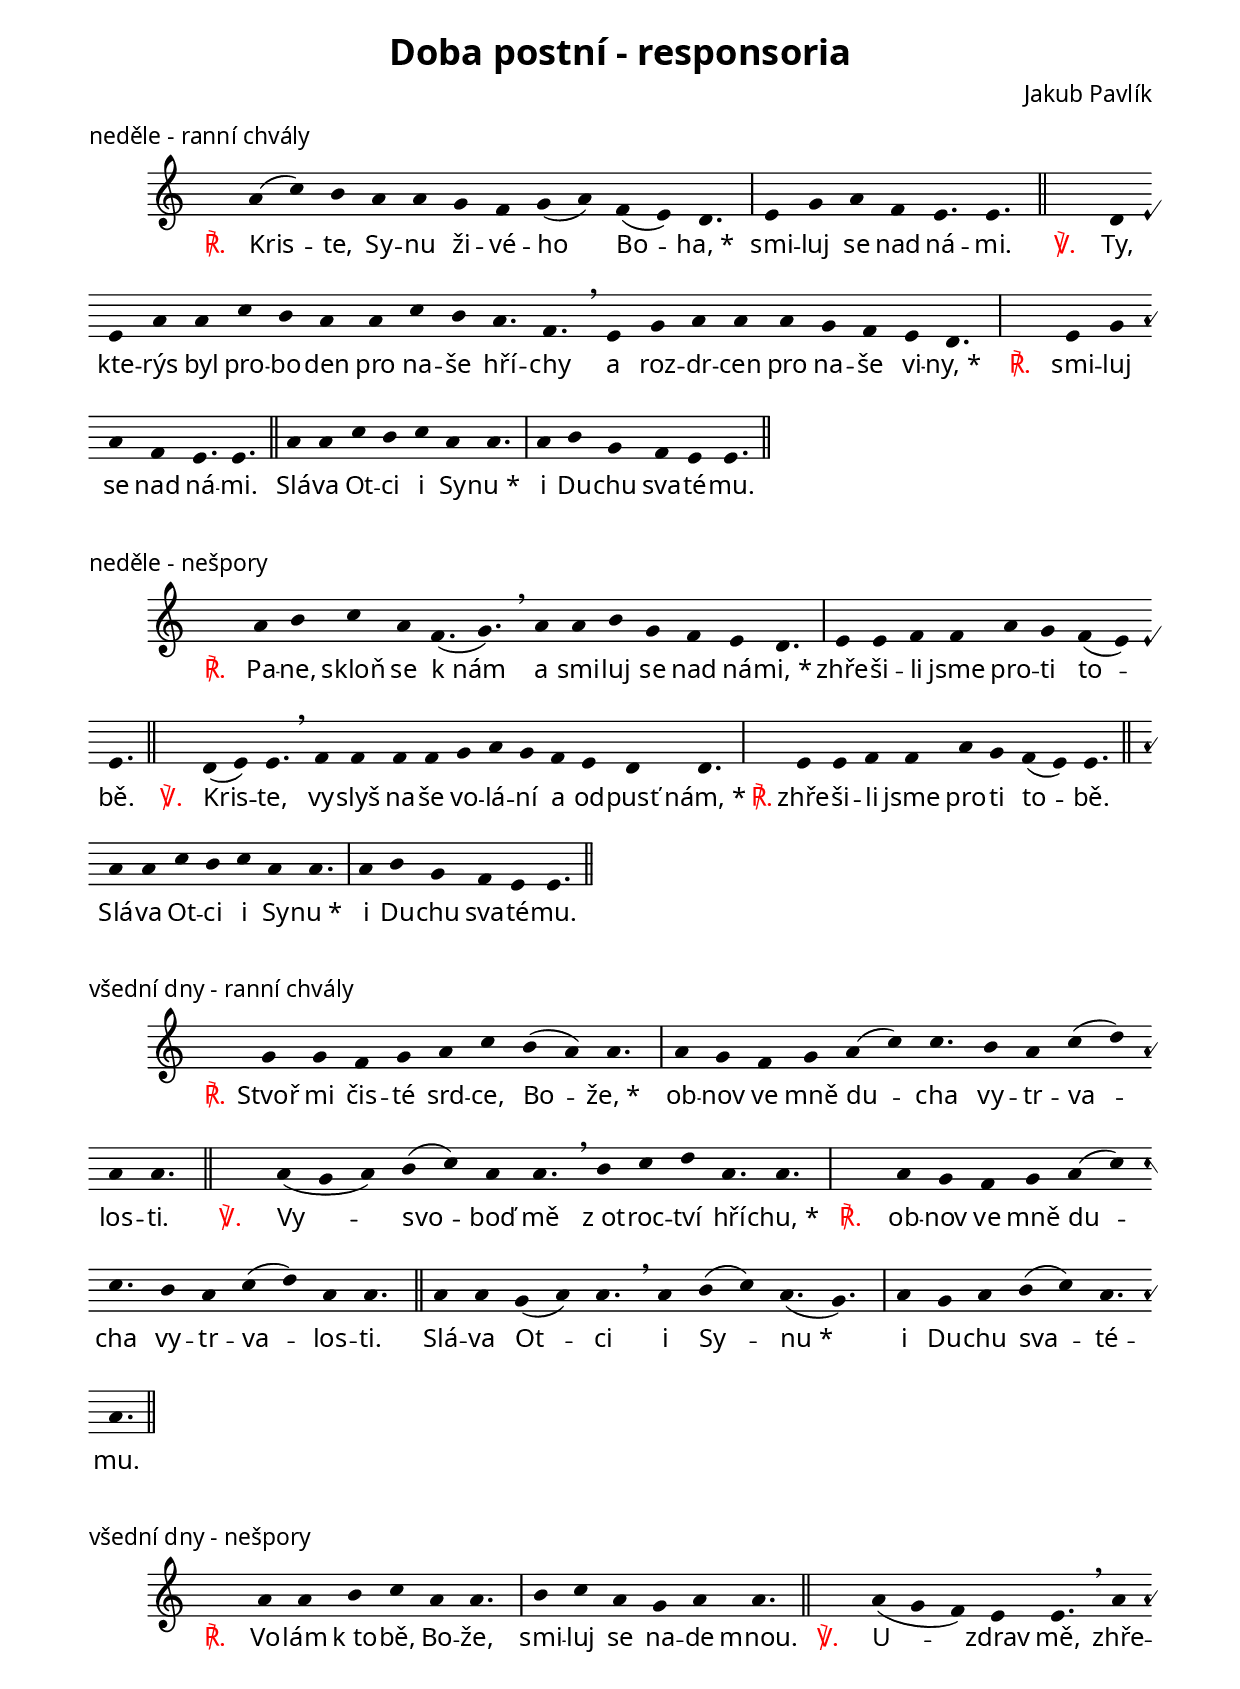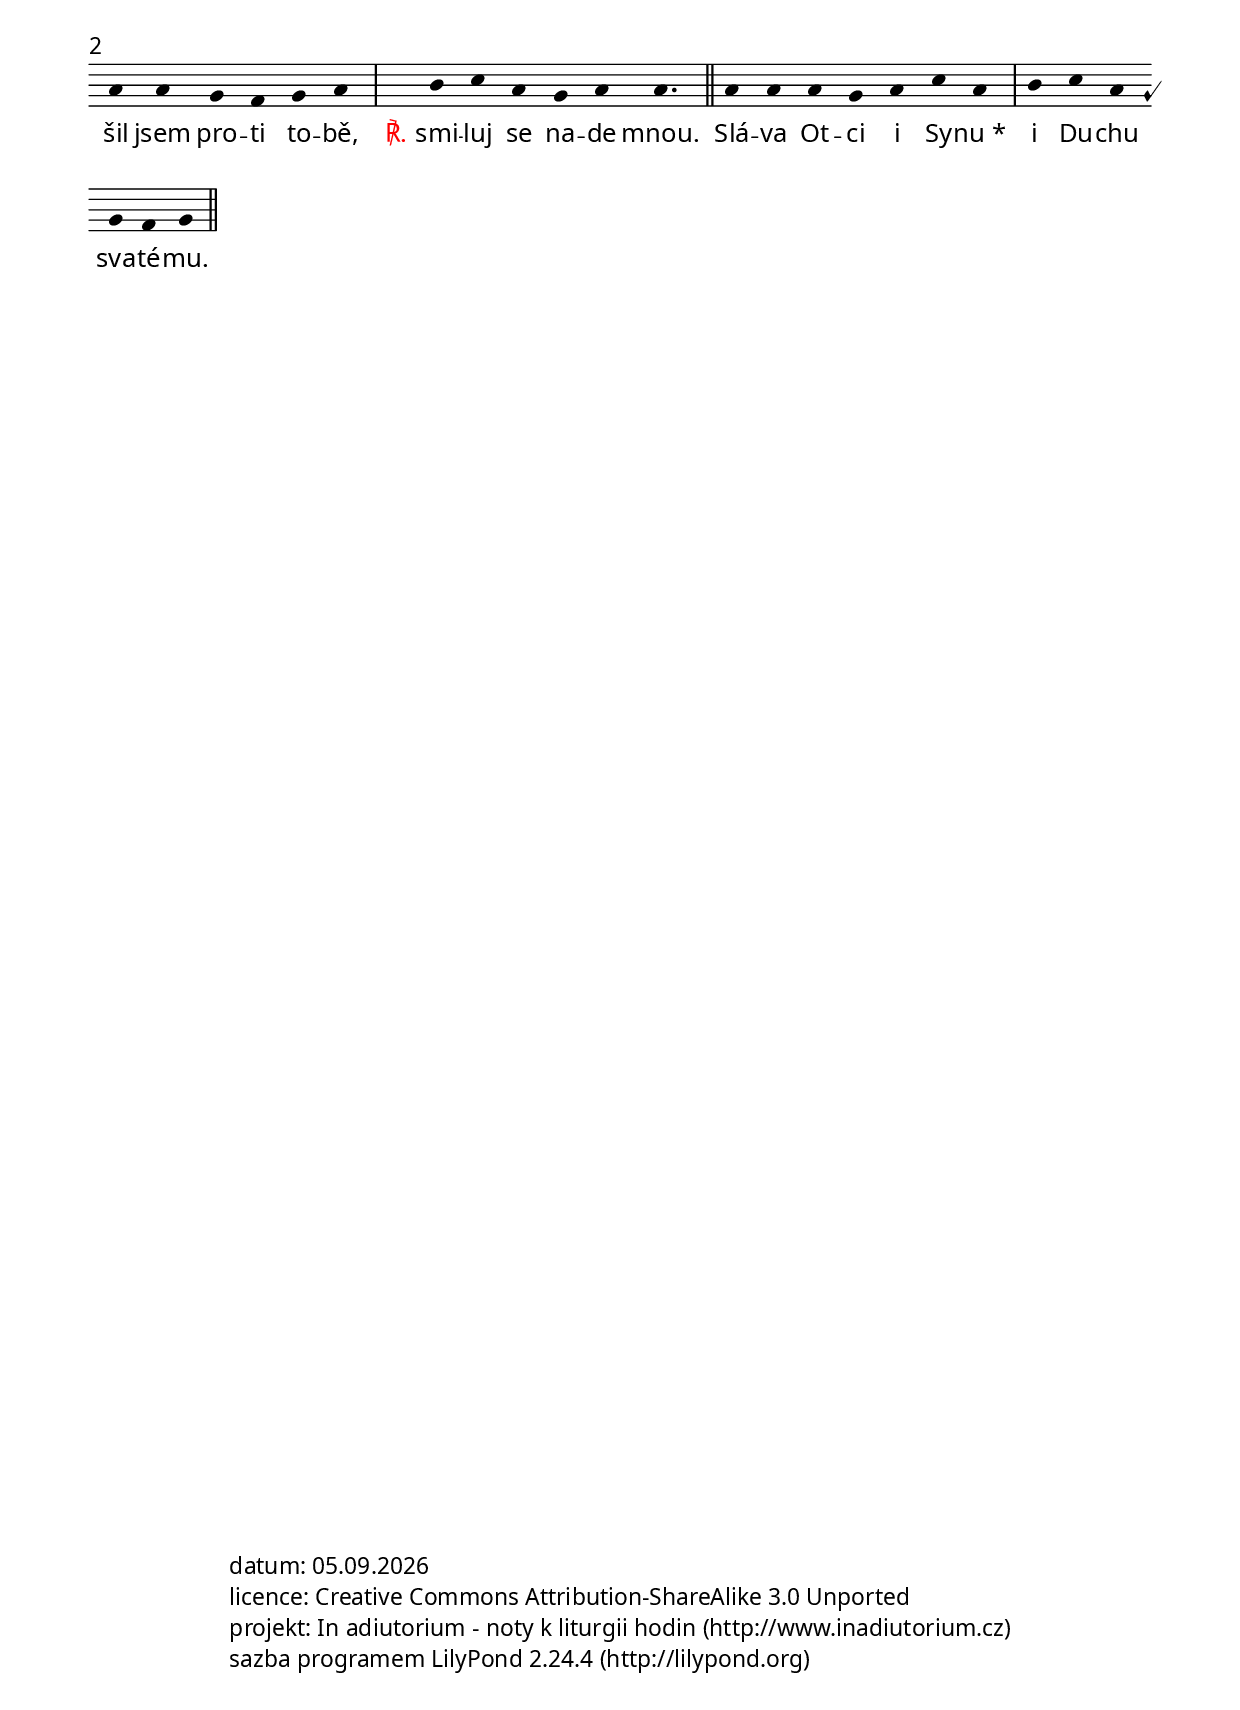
\version "2.12.3"

\header {
  title = "Doba postní - responsoria"
  composer = "Jakub Pavlík"
}

\include "spolecne.ly"

% mrtvou notu davam tam, kde je v textu znacka responsoria, verse 
% nebo hvezdicka
mrtvaNota = { \hideNotes a \unHideNotes }

\score {
  \relative c'' {
    \choralniRezim
    
    \neviditelna a
    a4( c) b a a g f g( a) f( e) d4. \bar "|"
    e4 g a f e4. e \bar "||" % \break
    
    \neviditelna d
    d4 e a a c b a a c b a4. f \breathe e4 g a a a g f e d4. \bar "|"
    \neviditelna e
    e4 g a f e4. e \bar "||" % \break
    
    a4 a c b c a a4. \bar "|"
    a4 b g f e e4. \bar "||"
  }
  \addlyrics {
    \Response Kris -- te, Sy -- nu ži -- vé -- ho Bo -- ha,_*
    smi -- luj se nad ná -- mi.

    \Verse Ty, kte -- rýs byl pro -- bo -- den pro na -- še hří -- chy a roz -- dr -- cen pro na -- še vi -- ny,_*
    \Response smi -- luj se nad ná -- mi.

    Slá -- va Ot -- ci i Sy -- nu_* i Du -- chu sva -- té -- mu.
  }
  \header {
    piece = "neděle - ranní chvály"
  }
}

\score {
  \relative c'' {
    \choralniRezim
    
    \neviditelna a
    a4 b c a f4.( g) \breathe a4 a b g f e d4. \bar "|"
    e4 e f f a g f( e) e4. \bar "||"
    
    \neviditelna d
    d4( e) e4. \breathe f4 f f f g a g f e d d4. \bar "|"
    \neviditelna e
    e4 e f f a g f( e) e4. \bar "||" \break
    
    a4 a c b c a a4. \bar "|"
    a4 b g f e e4. \bar "||"
  }
  \addlyrics {
    \Response Pa -- ne, skloň se k_nám a smi -- luj se nad ná -- mi,_*
    zhře -- ši -- li jsme pro -- ti to -- bě.

    \Verse Kris -- te, vy -- slyš na -- še vo -- lá -- ní a od -- pusť nám,_*
    \Response zhře -- ši -- li jsme pro -- ti to -- bě.
    
    Slá -- va Ot -- ci i Sy -- nu_* i Du -- chu sva -- té -- mu.
  }
  \header {
    piece = "neděle - nešpory"
  }
}

\score {
  \relative c'' {
    \choralniRezim
    
    \neviditelna g
    g4 g f g a c b( a) a4. \bar "|"
    a4 g f g a( c) c4. b4 a c( d) a a4. \bar "||" % \break
    
    \neviditelna  a
    a4( g a) b( c) a a4. \breathe b4 c d a4. a \bar "|"
    \neviditelna a
    a4 g f g a( c) c4. b4 a c( d) a a4. \bar "||" % \break
    
    a4 a g( a) a4. \breathe a4 b( c) a4.( g) \bar "|" a4 g a b( c) a4. a \bar "||"
  }
  \addlyrics {
    \Response Stvoř mi čis -- té srd -- ce, Bo -- že,_*
    ob -- nov ve mně du -- cha vy -- tr -- va -- los -- ti.

    \Verse Vy -- svo -- boď mě z_ot -- roc -- tví hří -- chu,_*
    \Response ob -- nov ve mně du -- cha vy -- tr -- va -- los -- ti.
    
    Slá -- va Ot -- ci i Sy -- nu_* i Du -- chu sva -- té -- mu.
  }
  \header {
    piece = "všední dny - ranní chvály"
  }
}

\score {
  \relative c'' {
    \choralniRezim
    
    \neviditelna a 
    a4 a b c a a4. \bar "|"
    b4 c a g a a4. \bar "||" % \break
    
    \neviditelna a
    a4( g f) e e4. \breathe a4 a a g f g a \bar "|"
    \neviditelna b
    b4 c a g a a4. \bar "||" % \break

    a4 a a g a c a \bar "|" b c a g f g \bar "||"
  }
  \addlyrics {
    \Response Vo -- lám k_to -- bě, Bo -- že,
    smi -- luj se na -- de mnou.

    \Verse U -- zdrav mě, zhře -- šil jsem pro -- ti to -- bě,
    \Response smi -- luj se na -- de mnou.
    
    Slá -- va Ot -- ci i Sy -- nu_* i Du -- chu sva -- té -- mu.
  }
  \header {
    piece = "všední dny - nešpory"
  }
}